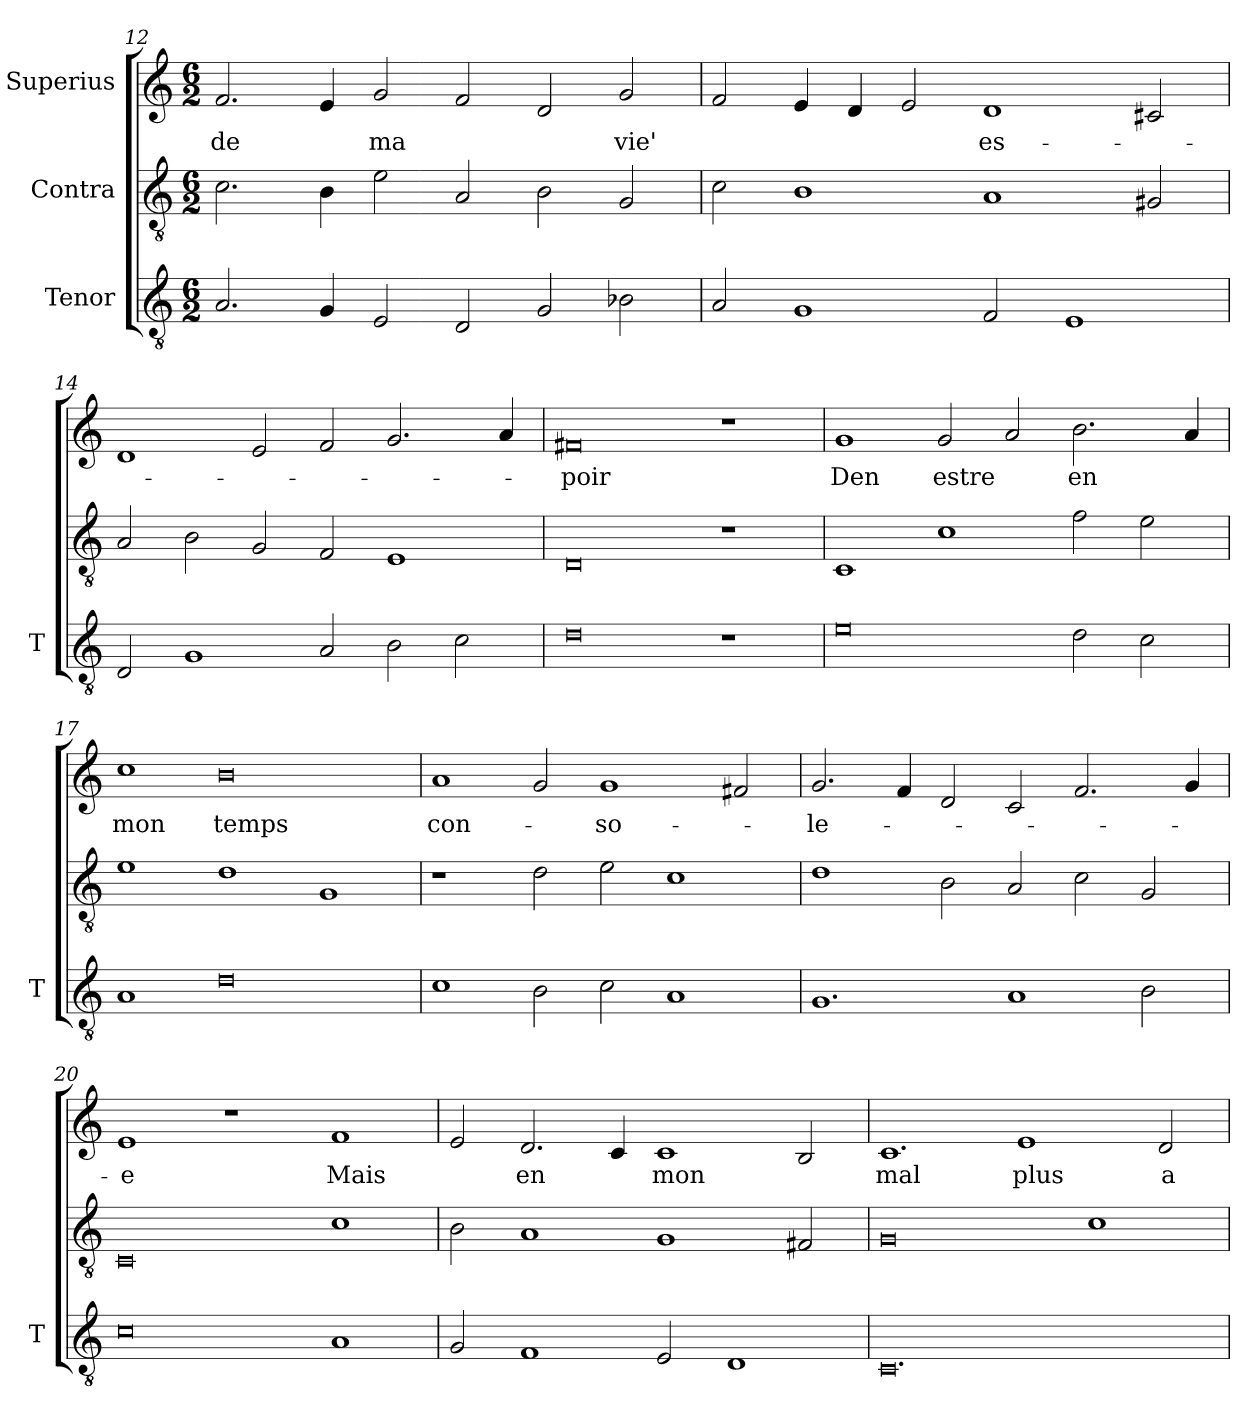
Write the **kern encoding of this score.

**kern	**kern	**kern	**text
*part3	*part2	*part1	*part1
*staff3	*staff2	*staff1	*staff1
*I"Tenor	*I"Contra	*I"Superius	*
*I'T	*	*	*
*clefGv2	*clefGv2	*clefG2	*
*M6/2	*M6/2	*M6/2	*
=12	=12	=12	=12
2.A	2.c	2.f	-de
4G	4B	4e	.
2E	2e	2g	-ma
2D	2A	2f	.
2G	2B	2d	.
2B-X	2G	2g	-vie'
=13	=13	=13	=13
2A	2c	2f	.
1G	1B	4e	.
.	.	4d	.
.	.	2e	.
2F	1A	1d	es-
1E	.	.	.
.	2G#X	2c#X	.
=14	=14	=14	=14
2D	2A	1d	.
1G	2B	.	.
.	2G	2e	.
2A	2F	2f	.
2B	1E	2.g	.
2c	.	.	.
.	.	4a	.
=15	=15	=15	=15
0d	0D	0f#X	-poir
1r	1r	1r	.
=16	=16	=16	=16
0e	1C	1g	-Den
.	1c	2g	-estre
.	.	2a	.
2d	2f	2.b	-en
2c	2e	.	.
.	.	4a	.
=17	=17	=17	=17
1A	1e	1cc	-mon
0d	1d	0b	-temps
.	1G	.	.
=18	=18	=18	=18
1c	1r	1a	con-
2B	2d	2g	.
2c	2e	1g	-so-
1A	1c	.	.
.	.	2f#X	.
=19	=19	=19	=19
1.G	1d	2.g	-le-
.	.	4f	.
.	2B	2d	.
1A	2A	2c	.
.	2c	2.f	.
2B	2G	.	.
.	.	4g	.
=20	=20	=20	=20
0c	0C	1e	-e
.	.	1r	.
1A	1c	1f	-Mais
=21	=21	=21	=21
2G	2B	2e	.
1F	1A	2.d	-en
.	.	4c	.
2E	1G	1c	-mon
1D	.	.	.
.	2F#X	2B	.
=22	=22	=22	=22
0.C	0G	1.c	-mal
.	.	1e	-plus
.	1c	.	.
.	.	2d	a-
=	=	=	=
*-	*-	*-	*-
